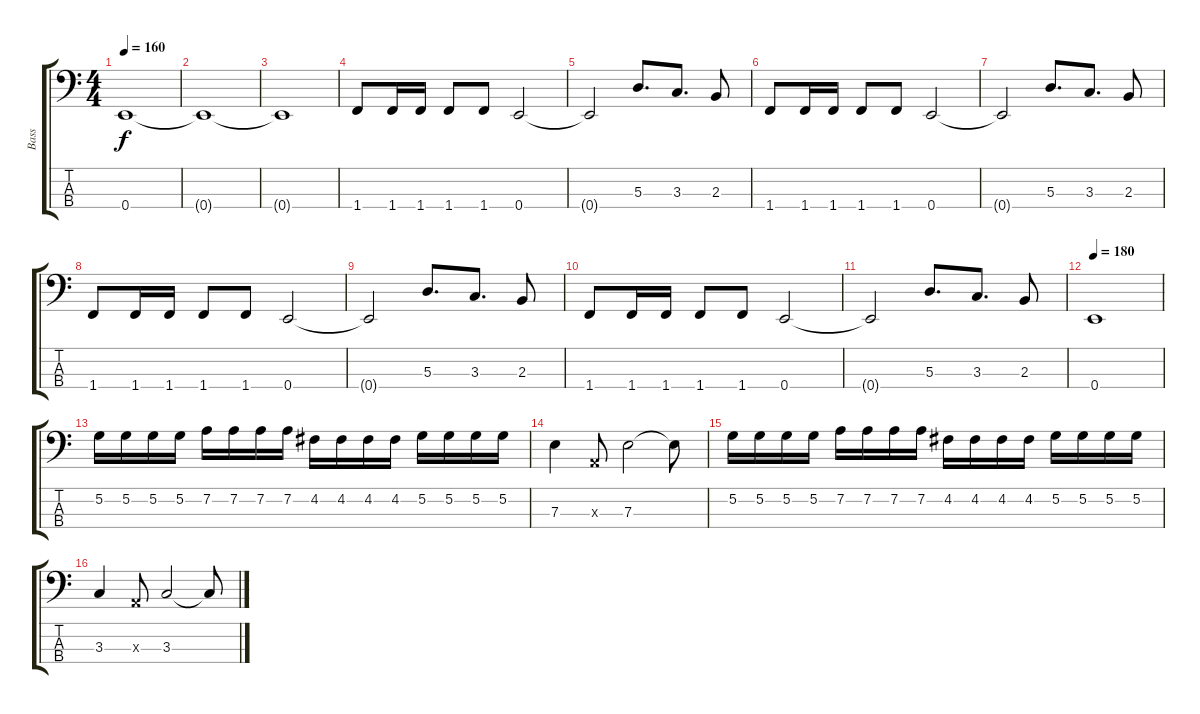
\track ("Bass" "Bass") {instrument electricbasspick}
\staff {score tabs}
\tuning (G2 D2 A1 E1) {hide}
\ts (4 4)
\tempo 160
\clef f4
\ks c
0.4{t}.1{dy f} |
0.4{t}.1 |
0.4{t}.1 |
1.4.8 1.4.16 1.4.16 1.4.8 1.4.8 0.4.2 |
0.4{t}.2 5.3.8{d} 3.3.8{d} 2.3.8 |
1.4.8 1.4.16 1.4.16 1.4.8 1.4.8 0.4.2 |
0.4{t}.2 5.3.8{d} 3.3.8{d} 2.3.8 |
1.4.8 1.4.16 1.4.16 1.4.8 1.4.8 0.4.2 |
0.4{t}.2 5.3.8{d} 3.3.8{d} 2.3.8 |
1.4.8 1.4.16 1.4.16 1.4.8 1.4.8 0.4.2 |
0.4{t}.2 5.3.8{d} 3.3.8{d} 2.3.8 |
\tempo 180
0.4.1 |
5.2.16 5.2.16 5.2.16 5.2.16 7.2.16 7.2.16 7.2.16 7.2.16 4.2.16 4.2.16 4.2.16 4.2.16 5.2.16 5.2.16 5.2.16 5.2.16 |
7.3.4 0.3{x}.8 7.3.2 7.3{t}.8 |
5.2.16 5.2.16 5.2.16 5.2.16 7.2.16 7.2.16 7.2.16 7.2.16 4.2.16 4.2.16 4.2.16 4.2.16 5.2.16 5.2.16 5.2.16 5.2.16 |
3.3.4 0.3{x}.8 3.3.2 3.3{t}.8
